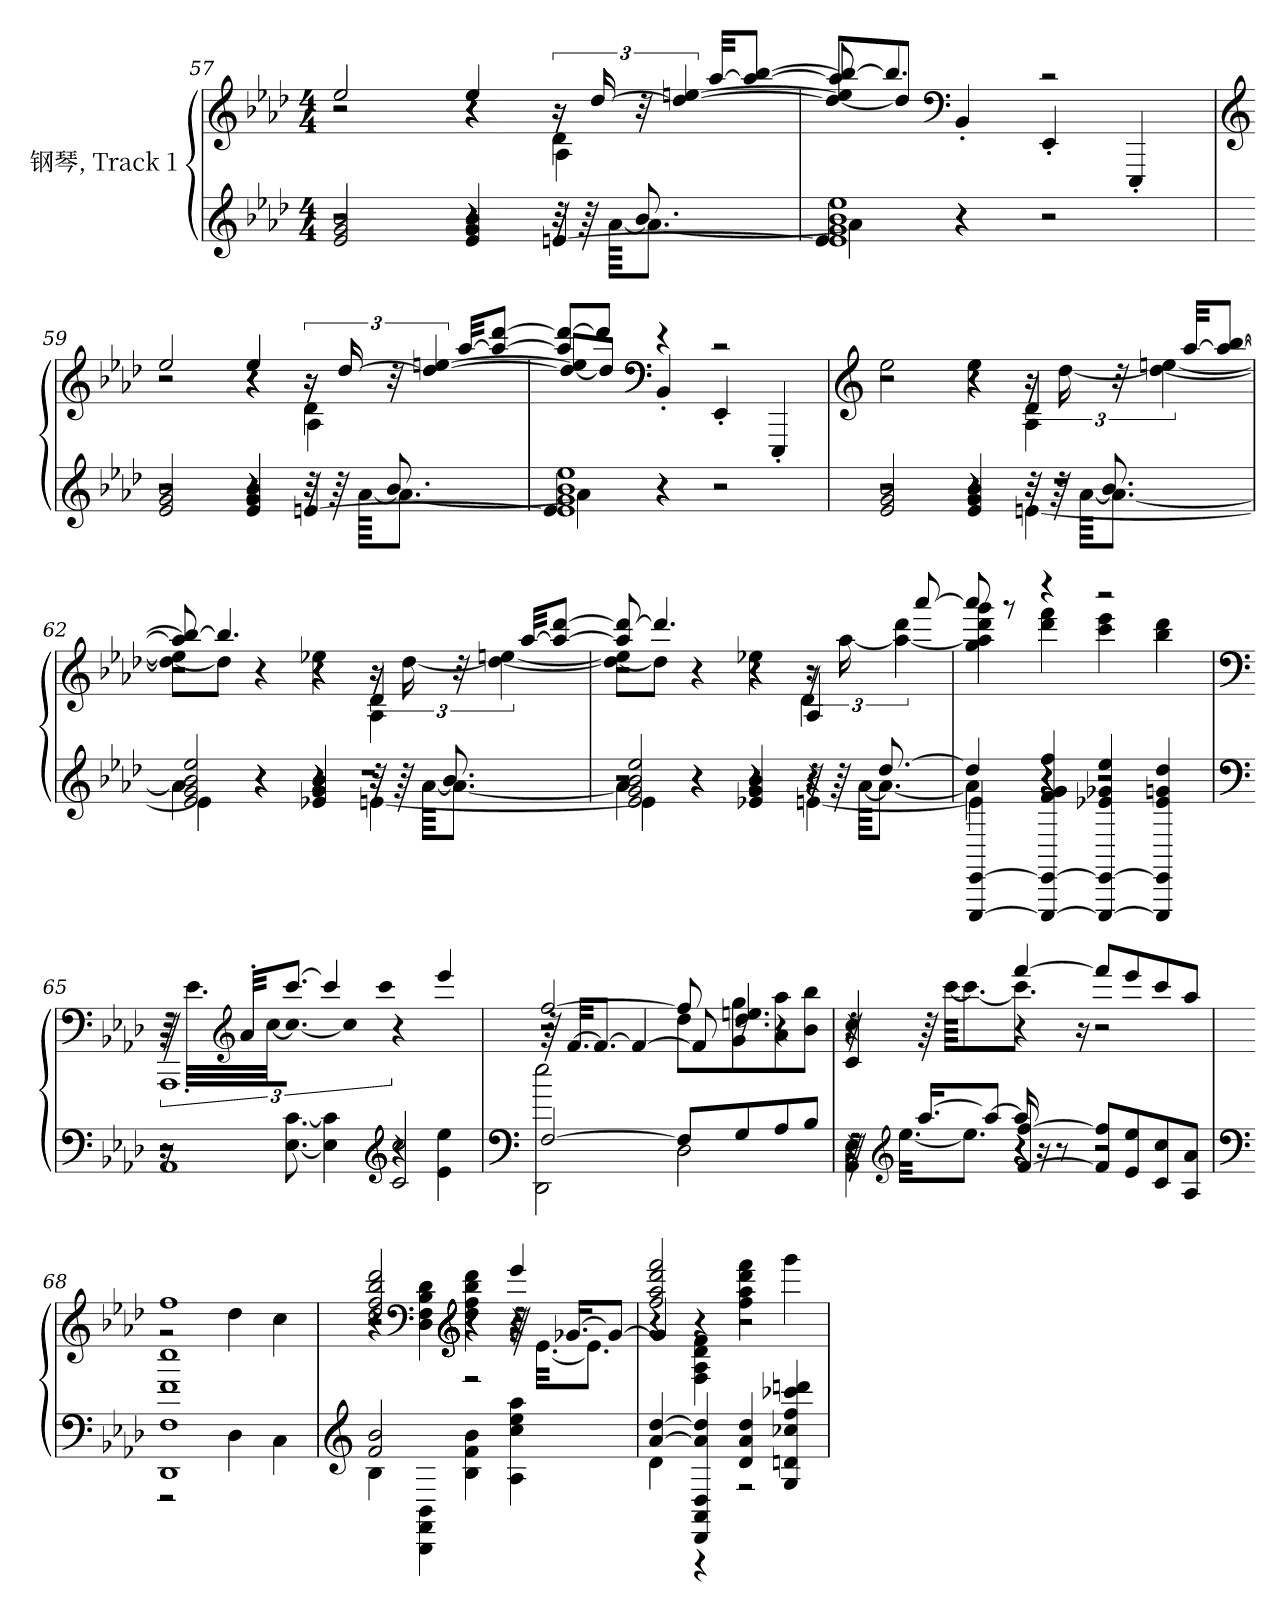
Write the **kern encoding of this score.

**kern	**kern
*part1	*part1
*staff2	*staff1
*I"钢琴, Track 1	*
*clefG2	*clefG2
*k[b-e-a-d-]	*k[b-e-a-d-]
*M4/4	*M4/4
=57	=57
*^	*^
*	*^	*	*^
*	*	*	*	*	*^
2e-/ 2g/ 2b-/	2r	2r	2r	2r	2ee-/	2r
4e-/ 4g/ 4b-/	4r	4r	4r	4r	4ee-/	4r
16r	32r	[4en/	16r	4d-\	24r	4A-\
.	64r	.	.	.	.	.
.	.	.	.	.	[24dd-/	.
.	[64a-\KKKL	.	.	.	.	.
8.b-/	8.a-\J_	.	32r	.	.	.
.	.	.	.	.	6dd-/_ [6een/	.
.	.	.	[32aa-/KKL	.	.	.
.	.	.	8aa-/_ [8bb-/J	.	.	.
*	*	*	*v	*v	*v	*v
!!LO:PB:g=z
=58	=58	=58	=58
*	*	*	*MM94
*	*	*	*^
1e- 1g 1b- 1ee-	4a-\]	4e/]	8aa-/] 8bb-/_	8dd-/_ 8ee/]L
.	.	.	4.bb-/]	8dd-/J]
*	*	*	*clefF4	*
.	4r	4r	.	4BB-'/
.	2r	2r	2r	4EE-'/
.	.	.	.	4EEE-'/
*	*	*	*v	*v
=59	=59	=59	=59
*	*	*	*clefG2
*	*	*	*^
*	*	*	*	*^
*	*	*	*	*	*^
2e-/ 2g/ 2b-/	2r	2r	2r	2r	2ee-/	2r
4e-/ 4g/ 4b-/	4r	4r	4r	4r	4ee-/	4r
16r	32r	[4en/	16r	4d-\	24r	4A-\
.	64r	.	.	.	.	.
.	.	.	.	.	[24dd-/	.
.	[64a-\KKKL	.	.	.	.	.
8.b-/	8.a-\J_	.	32r	.	.	.
.	.	.	.	.	6dd-/_ [6een/	.
.	.	.	[32aa-/KKL	.	.	.
.	.	.	8aa-/_ [8ddd-/J	.	.	.
*	*	*	*v	*v	*v	*v
=60	=60	=60	=60
*	*	*	*MM94
*	*	*	*^
1e- 1g 1b- 1ee-	4a-\]	4e/]	8aa-/] 8ddd-/_L	8dd-/_ 8ee/]L
.	.	.	8ddd-/J]	8dd-/J]
*	*	*	*clefF4	*
.	4r	4r	4r	4BB-'/
.	2r	2r	2r	4EE-'/
.	.	.	.	4EEE-'/
*v	*v	*v	*	*
*	*v	*v
!!LO:LB:g=z
=61	=61
*	*clefG2
*	*MM98
*^	*^
*	*^	*	*^
*	*	*^	*	*	*^
1r	2r	2e-/ 2g/ 2b-/	2r	2r	2ee-\	2r	2r
*	*	*	*	*MM101	*	*	*
.	4r	4e-/ 4g/ 4b-/	4r	4r	4ee-\	4r	4r
*	*	*	*	*MM78	*	*	*
.	32r	16r	[4en\	16r	24r	4d-/	4A-\
.	64r	.	.	.	.	.	.
.	.	.	.	.	[24dd-\	.	.
.	[64a-\KKKL	.	.	.	.	.	.
.	8.a-\J_	8.b-/	.	32r	.	.	.
.	.	.	.	.	6dd-\_ [6een\	.	.
.	.	.	.	[32aa-/KKL	.	.	.
.	.	.	.	8aa-/_ [8bb-/J	.	.	.
=62	=62	=62	=62	=62	=62	=62	=62
*	*	*	*	*MM77	*	*	*
1r	4a-\]	2e-/ 2g/ 2b-/ 2ee-/	4e\]	8aa-/] 8bb-/_	8dd-\_ 8ee\]L	2r	2r
*	*	*	*	*MM104	*	*	*
.	.	.	.	4.bb-/]	8dd-\J]	.	.
.	4r	.	4r	.	4r	.	.
.	4r	4e-X/ 4g/ 4b-/	4r	4r	4ee-X\	4r	4r
*	*	*	*	*MM79	*	*	*
.	32r	16r	[4en\	16r	24r	4d-/	4A-\
.	64r	.	.	.	.	.	.
.	.	.	.	.	[24dd-\	.	.
.	[64a-\KKKL	.	.	.	.	.	.
.	8.a-\J_	8.b-/	.	32r	.	.	.
.	.	.	.	.	6dd-\_ [6een\	.	.
.	.	.	.	[32aa-/KKL	.	.	.
*	*	*	*	*MM77	*	*	*
.	.	.	.	8aa-/_ [8ddd-/J	.	.	.
!!LO:LB:g=z	!!	!!	!!
=63	=63	=63	=63	=63	=63	=63	=63
2r	4a-\]	2e-/ 2g/ 2b-/ 2ee-/	4e\]	8aa-/] 8ddd-/_	8dd-\_ 8ee\]L	2r	2r
.	.	.	.	4.ddd-/]	8dd-\J]	.	.
*	*	*	*	*MM109	*	*	*
.	4r	.	4r	.	4r	.	.
4r	4r	4e-X/ 4g/ 4b-/	4r	4r	4ee-X\	4r	4r
*	*	*	*	*MM77	*	*	*
16r	32r	4r	[4en\	8r	24r	4A-/	4d-\
.	64r	.	.	.	.	.	.
.	.	.	.	.	[24aa-\	.	.
.	[64a-\KKKL	.	.	.	.	.	.
[8.dd-/	8.a-\J_	.	.	.	.	.	.
.	.	.	.	.	6aa-\_ 6ddd-\	.	.
.	.	.	.	[8aaa-/	.	.	.
*	*	*	*	*v	*v	*v	*v
=64	=64	=64	=64	=64
*	*	*	*	*MM96
*	*	*	*	*^
4dd-/]	4a-\]	[4EEE-/ [4EE-/	4e\]	8aaa-/]	4gg\ 4aa-\] 4ddd-\ 4ggg\
.	.	.	.	8r	.
4r	4r	4EEE-/_ 4EE-/_ 4f/ 4g/ 4ff/	4r	4r	4ddd-\ 4fff\
2r	2r	4EEE-/_ 4EE-/_ 4e-X/ 4g-X/ 4ee-/	2r	2r	4ccc\ 4eee-\
.	.	4EEE-/] 4EE-/] 4e-/ 4gn/ 4dd-/	.	.	4bb-\ 4ddd-\
*v	*v	*v	*v	*	*
*	*v	*v
=65	=65
*clefF4	*clefF4
*^	*^
*	*^	*	*^
2r	16r	1AA-	32r	96r	1AAA-
.	.	.	.	48.e-'\LLL	.
*	*	*	*clefG2	*	*
.	.	.	32a-'/KKL	.	.
.	.	.	.	[48cc\JJ	.
.	[8.E-\ [8.c\	.	[8.ccc/J	8.cc\J_	.
.	4E-\] 4c\]	.	4ccc/]	4cc\]	.
*clefG2	*	*	*	*	*
2c/ 2cc/	4r	.	4r	2ccc\	.
.	4e-\ 4ee-\	.	4eee-/	.	.
*v	*v	*v	*	*	*
!!LO:LB:g=z	!!	!!
=66	=66	=66	=66
*clefF4	*	*	*
*^	*	*	*
[2F/	2DD-\ 2ee-\	[2ff/	2r	64r
.	.	.	.	[32.f/KKL
.	.	.	.	8.f/J_
.	.	.	.	4f/_
8F/L]	2D-\	8ff/]	8dd-\L	8f/]
8G/	.	4.dd-/ 4.een/	8g\ 8gg\	8r
8A-/	.	.	8a-\ 8aa-\	4r
8B-/J	.	.	8b-\ 8bb-\J	.
=67	=67	=67	=67	=67
*^	*^	*	*	*
32r	64r	4r	4AA-\ 4E-\	4r	32r	4c/ 4cc/
*clefG2	*	*	*	*	*	*
.	[32.ee-\KKL	.	.	.	.	.
[16.aa-/KL	.	.	.	.	64r	.
.	.	.	.	.	[64ccc\KKKL	.
.	8.ee-\J]	.	.	.	8.ccc\_	.
8aa-/J_	.	.	.	.	.	.
16aa-/]	4r	[4f/ [4ff/	4r	[4fff/	8.ccc\J]	4r
16r	.	.	.	.	.	.
8r	.	.	.	.	.	.
.	.	.	.	.	16r	.
2r	2r	8f/] 8ff/]L	2r	8fff/L]	2r	2r
.	.	8e-/ 8ee-/	.	8eee-/	.	.
.	.	8c/ 8cc/	.	8ccc/	.	.
.	.	8A-/ 8a-/J	.	8aa-/J	.	.
*v	*v	*v	*v	*	*	*
*	*v	*v	*v
=68	=68
*clefF4	*
*^	*^
1DD- 1F 1f 1ee-	2r	1ff	2r
.	4D-\	.	4dd-\
.	4C\	.	4cc\
*	*	*v	*v
!!LO:LB:g=z
=69	=69	=69
*clefG2	*	*
*	*	*^
*	*	*	*^
*	*	*	*	*^
2f/ 2b-/	4B-\	2dd-/ 2ff/ 2bb-/ 2ddd-/	4r	2r	2r
*	*	*clefF4	*	*	*
.	4BBB-\ 4FF\ 4BB-\	.	4D-\ 4F\ 4B-\ 4d-\	.	.
*	*	*clefG2	*	*	*
2r	4B-\ 4f\ 4b-\	4r	4dd-\ 4ff\ 4bb-\ 4ddd-\	4r	4r
.	4A-\ 4cc\ 4ee-\ 4aa-\	4eee-/	4r	32r	64r
.	.	.	.	.	[32.e-\KKL
.	.	.	.	[16.g-X/KL	.
.	.	.	.	.	8.e-\J]
.	.	.	.	8g-/J_	.
*	*	*	*	*v	*v
=70	=70	=70	=70	=70
[4a-/ [4dd-/	4d-\	2ff/ 2aa-/ 2ddd-/ 2fff/	4r	4g-/]
4DD-/ 4AA-/ 4D-/ 4a-/] 4dd-/]	4r	.	4F\ 4A-\ 4d-\ 4f\	4r
4d-/ 4a-/ 4dd-/	2r	2r	4ff\ 4aa-\ 4ddd-\ 4fff\	2r
4G/ 4dn/ 4cc-X/ 4ff/ 4ccc-X/ 4dddn/	.	.	4ggg\	.
*v	*v	*	*	*
*	*v	*v	*v
=	=
*-	*-
